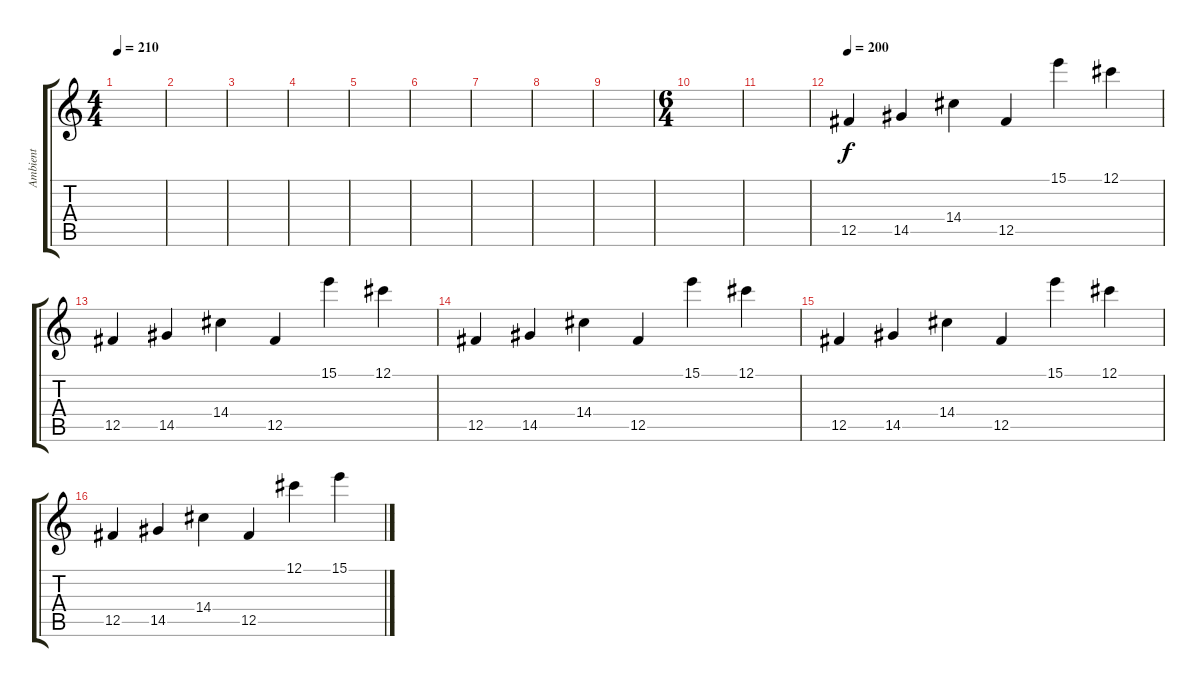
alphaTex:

\track ("Ambient" "Ambient") {instrument overdrivenguitar}
\staff {score tabs}
\tuning (Db4 Ab3 E3 B2 Gb2 B1) {hide}
\ts (4 4)
\tempo 210
\clef g2
\ks c
|
|
|
|
|
|
|
|
|
\ts (6 4)
|
|
\tempo 200
12.5.4 14.5.4 14.4.4 12.5.4 15.1.4 12.1.4 |
12.5.4 14.5.4 14.4.4 12.5.4 15.1.4 12.1.4 |
12.5.4 14.5.4 14.4.4 12.5.4 15.1.4 12.1.4 |
12.5.4 14.5.4 14.4.4 12.5.4 15.1.4 12.1.4 |
12.5.4 14.5.4 14.4.4 12.5.4 12.1.4 15.1.4
